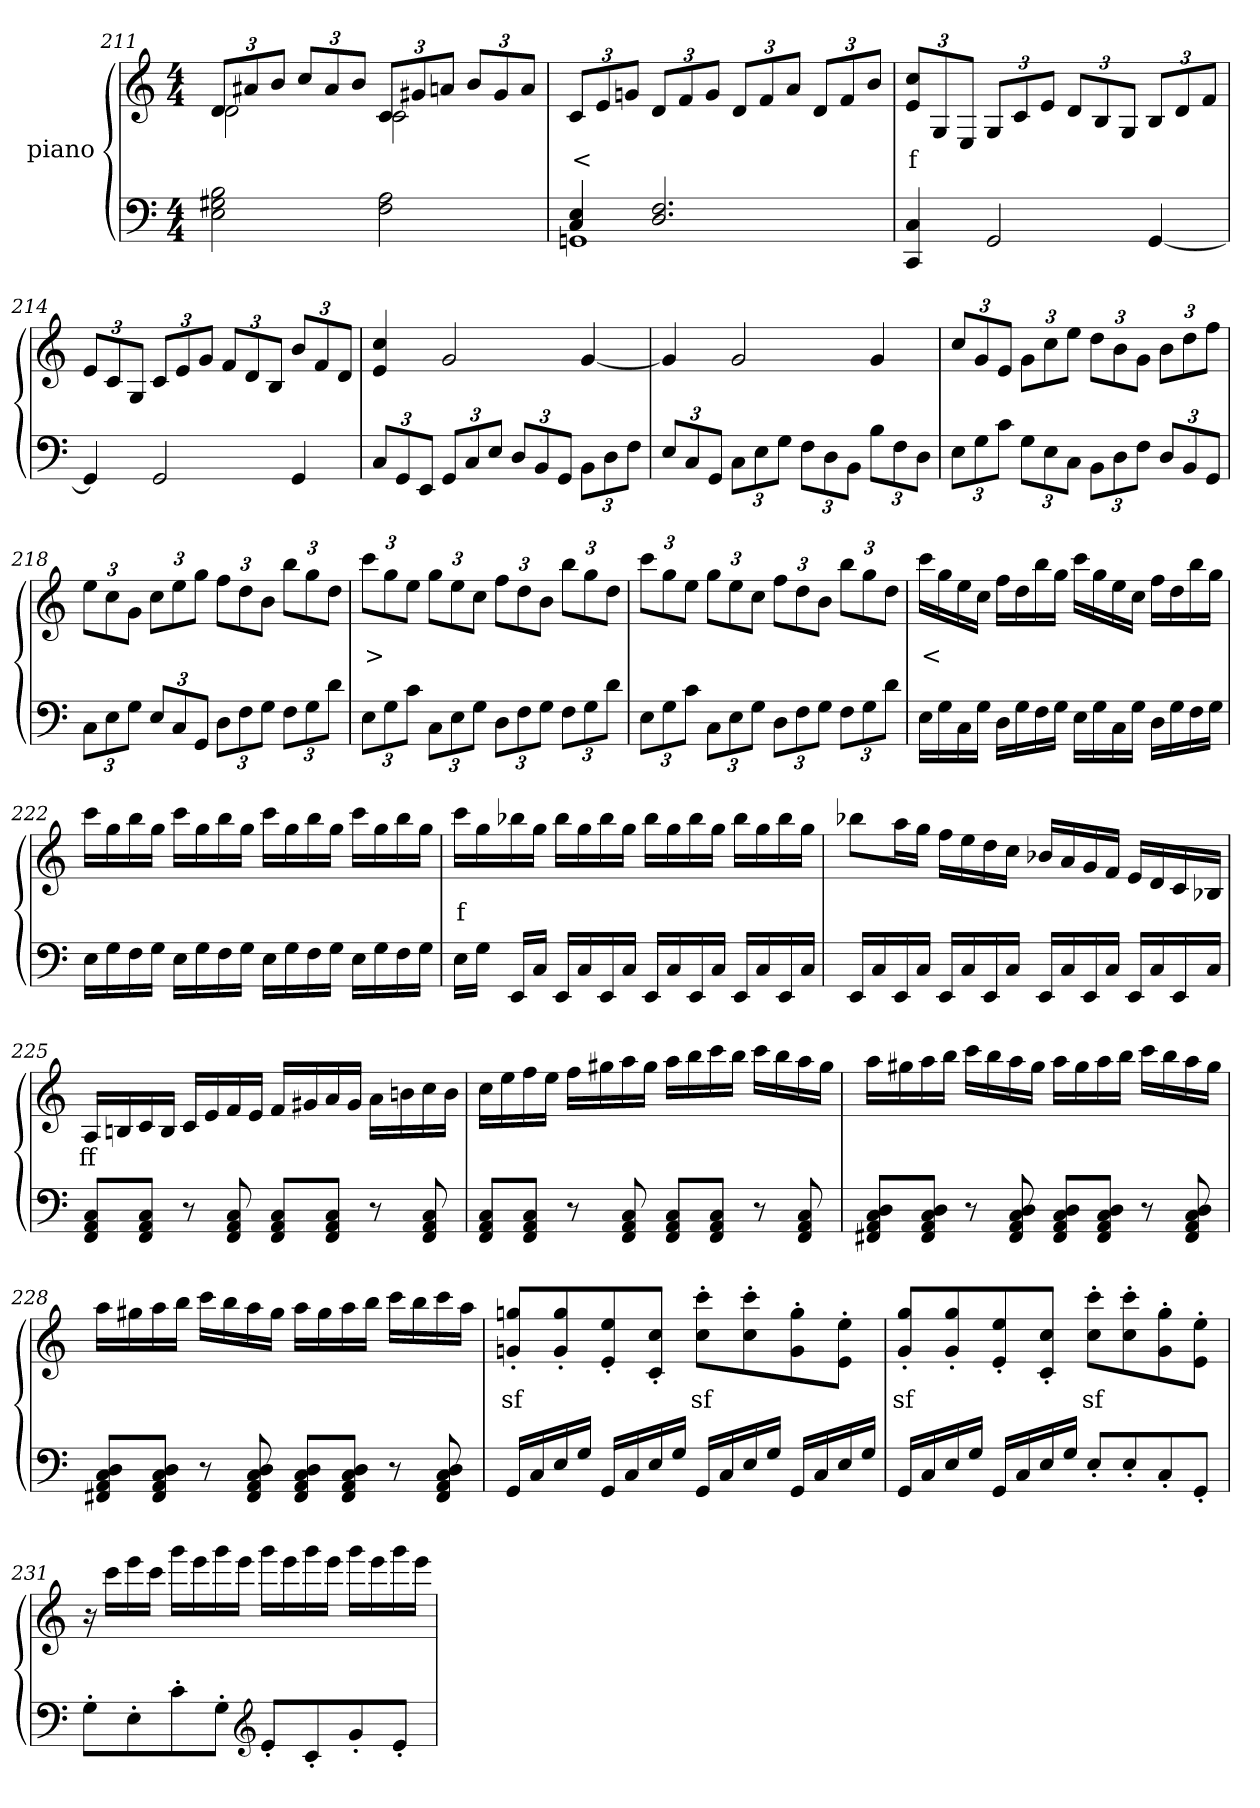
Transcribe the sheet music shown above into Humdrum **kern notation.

**kern	**kern	**text
*part2	*part1	*part1
*staff2	*staff1	*staff1
*	*I"piano	*
*clefF4	*clefG2	*
*k[]	*k[]	*
*C:	*C:	*
*M4/4	*M4/4	*
=211	=211	=211
*	*^	*
2E 2G#X 2B	12dL	2d	.
.	12a#X	.	.
.	12bJ	.	.
.	12ccL	.	.
.	12a#	.	.
.	12bJ	.	.
2F 2A	12cL	2c	.
.	12g#X	.	.
.	12anJ	.	.
.	12bL	.	.
.	12g#	.	.
.	12aJ	.	.
*	*v	*v	*
=212	=212	=212
*^	*	*
4C 4E	1GGn	12cL	<
.	.	12e	.
.	.	12gnJ	.
2.D 2.F	.	12dL	.
.	.	12f	.
.	.	12gJ	.
.	.	12dL	.
.	.	12f	.
.	.	12aJ	.
.	.	12dL	.
.	.	12f	.
.	.	12bJ	.
*v	*v	*	*
=213	=213	=213
4CC 4C	12e 12ccL	f
.	12G	.
.	12EJ	.
2GG	12GL	.
.	12c	.
.	12eJ	.
.	12dL	.
.	12B	.
.	12GJ	.
[4GG	12BL	.
.	12d	.
.	12fJ	.
=214	=214	=214
4GG]	12eL	.
.	12c	.
.	12GJ	.
2GG	12cL	.
.	12e	.
.	12gJ	.
.	12fL	.
.	12d	.
.	12BJ	.
4GG	12bL	.
.	12f	.
.	12dJ	.
=215	=215	=215
12CL	4e 4cc	.
12GG	.	.
12EEJ	.	.
12GGL	2g	.
12C	.	.
12EJ	.	.
12DL	.	.
12BB	.	.
12GGJ	.	.
12BBL	[4g	.
12D	.	.
12FJ	.	.
=216	=216	=216
12EL	4g]	.
12C	.	.
12GGJ	.	.
12CL	2g	.
12E	.	.
12GJ	.	.
12FL	.	.
12D	.	.
12BBJ	.	.
12BL	4g	.
12F	.	.
12DJ	.	.
=217	=217	=217
12EL	12ccL	.
12G	12g	.
12cJ	12eJ	.
12GL	12gL	.
12E	12cc	.
12CJ	12eeJ	.
12BBL	12ddL	.
12D	12b	.
12FJ	12gJ	.
12DL	12bL	.
12BB	12dd	.
12GGJ	12ffJ	.
=218	=218	=218
12CL	12eeL	.
12E	12cc	.
12GJ	12gJ	.
12EL	12ccL	.
12C	12ee	.
12GGJ	12ggJ	.
12DL	12ffL	.
12F	12dd	.
12GJ	12bJ	.
12FL	12bbL	.
12G	12gg	.
12dJ	12ddJ	.
=219	=219	=219
12EL	12cccL	>
12G	12gg	.
12cJ	12eeJ	.
12CL	12ggL	.
12E	12ee	.
12GJ	12ccJ	.
12DL	12ffL	.
12F	12dd	.
12GJ	12bJ	.
12FL	12bbL	.
12G	12gg	.
12dJ	12ddJ	.
=220	=220	=220
12EL	12cccL	.
12G	12gg	.
12cJ	12eeJ	.
12CL	12ggL	.
12E	12ee	.
12GJ	12ccJ	.
12DL	12ffL	.
12F	12dd	.
12GJ	12bJ	.
12FL	12bbL	.
12G	12gg	.
12dJ	12ddJ	.
=221	=221	=221
16ELL	16cccLL	<
16G	16gg	.
16C	16ee	.
16GJJ	16ccJJ	.
16DLL	16ffLL	.
16G	16dd	.
16F	16bb	.
16GJJ	16ggJJ	.
16ELL	16cccLL	.
16G	16gg	.
16C	16ee	.
16GJJ	16ccJJ	.
16DLL	16ffLL	.
16G	16dd	.
16F	16bb	.
16GJJ	16ggJJ	.
=222	=222	=222
16ELL	16cccLL	.
16G	16gg	.
16F	16bb	.
16GJJ	16ggJJ	.
16ELL	16cccLL	.
16G	16gg	.
16F	16bb	.
16GJJ	16ggJJ	.
16ELL	16cccLL	.
16G	16gg	.
16F	16bb	.
16GJJ	16ggJJ	.
16ELL	16cccLL	.
16G	16gg	.
16F	16bb	.
16GJJ	16ggJJ	.
=223	=223	=223
16ELL	16cccLL	f
16GJJ	16gg	.
16EELL	16bb-X	.
16CJJ	16ggJJ	.
16EELL	16bb-LL	.
16C	16gg	.
16EE	16bb-	.
16CJJ	16ggJJ	.
16EELL	16bb-LL	.
16C	16gg	.
16EE	16bb-	.
16CJJ	16ggJJ	.
16EELL	16bb-LL	.
16C	16gg	.
16EE	16bb-	.
16CJJ	16ggJJ	.
=224	=224	=224
16EELL	8bb-XL	.
16C	.	.
16EE	16aaL	.
16CJJ	16ggJJ	.
16EELL	16ffLL	.
16C	16ee	.
16EE	16dd	.
16CJJ	16ccJJ	.
16EELL	16b-LL	.
16C	16a	.
16EE	16g	.
16CJJ	16fJJ	.
16EELL	16eLL	.
16C	16d	.
16EE	16c	.
16CJJ	16B-JJ	.
=225	=225	=225
8FF 8AA 8CL	16ALL	ff
.	16Bn	.
8FF 8AA 8CJ	16c	.
.	16BJJ	.
8r	16cLL	.
.	16e	.
8FF 8AA 8C	16f	.
.	16eJJ	.
8FF 8AA 8CL	16fLL	.
.	16g#X	.
8FF 8AA 8CJ	16a	.
.	16g#JJ	.
8r	16aLL	.
.	16bn	.
8FF 8AA 8C	16cc	.
.	16bJJ	.
=226	=226	=226
8FF 8AA 8CL	16ccLL	.
.	16ee	.
8FF 8AA 8CJ	16ff	.
.	16eeJJ	.
8r	16ffLL	.
.	16gg#X	.
8FF 8AA 8C	16aa	.
.	16gg#JJ	.
8FF 8AA 8CL	16aaLL	.
.	16bb	.
8FF 8AA 8CJ	16ccc	.
.	16bbJJ	.
8r	16cccLL	.
.	16bb	.
8FF 8AA 8C	16aa	.
.	16gg#JJ	.
=227	=227	=227
8FF#X 8AA 8C 8DL	16aaLL	.
.	16gg#X	.
8FF# 8AA 8C 8DJ	16aa	.
.	16bbJJ	.
8r	16cccLL	.
.	16bb	.
8FF# 8AA 8C 8D	16aa	.
.	16gg#JJ	.
8FF# 8AA 8C 8DL	16aaLL	.
.	16gg#	.
8FF# 8AA 8C 8DJ	16aa	.
.	16bbJJ	.
8r	16cccLL	.
.	16bb	.
8FF# 8AA 8C 8D	16aa	.
.	16gg#JJ	.
=228	=228	=228
8FF#X 8AA 8C 8DL	16aaLL	.
.	16gg#X	.
8FF# 8AA 8C 8DJ	16aa	.
.	16bbJJ	.
8r	16cccLL	.
.	16bb	.
8FF# 8AA 8C 8D	16aa	.
.	16gg#JJ	.
8FF# 8AA 8C 8DL	16aaLL	.
.	16gg#	.
8FF# 8AA 8C 8DJ	16aa	.
.	16bbJJ	.
8r	16cccLL	.
.	16bb	.
8FF# 8AA 8C 8D	16ccc	.
.	16aaJJ	.
=229	=229	=229
16GGLL	8gn'> 8ggn'>L	sf
16C	.	.
16E	8g'> 8gg'>	.
16GJJ	.	.
16GGLL	8e'> 8ee'>	.
16C	.	.
16E	8c'> 8cc'>J	.
16GJJ	.	.
16GGLL	8cc'> 8ccc'>L	sf
16C	.	.
16E	8cc'> 8ccc'>	.
16GJJ	.	.
16GGLL	8g'> 8gg'>	.
16C	.	.
16E	8e'> 8ee'>J	.
16GJJ	.	.
=230	=230	=230
16GGLL	8g'> 8gg'>L	sf
16C	.	.
16E	8g'> 8gg'>	.
16GJJ	.	.
16GGLL	8e'> 8ee'>	.
16C	.	.
16E	8c'> 8cc'>J	.
16GJJ	.	.
8E'>L	8cc'> 8ccc'>L	sf
8E'>	8cc'> 8ccc'>	.
8C'>	8g'> 8gg'>	.
8GG'>J	8e'> 8ee'>J	.
=231	=231	=231
8G'>L	16r	fp
.	16cccLL	.
8E'>	16eee	.
.	16cccJJ	.
8c'>	16gggLL	.
.	16eee	.
8G'>J	16ggg	.
.	16eeeJJ	.
*clefG2	*	*
8e'>L	16gggLL	.
.	16eee	.
8c'>	16ggg	.
.	16eeeJJ	.
8g'>	16gggLL	.
.	16eee	.
8e'>J	16ggg	.
.	16eeeJJ	.
=	=	=
*-	*-	*-
